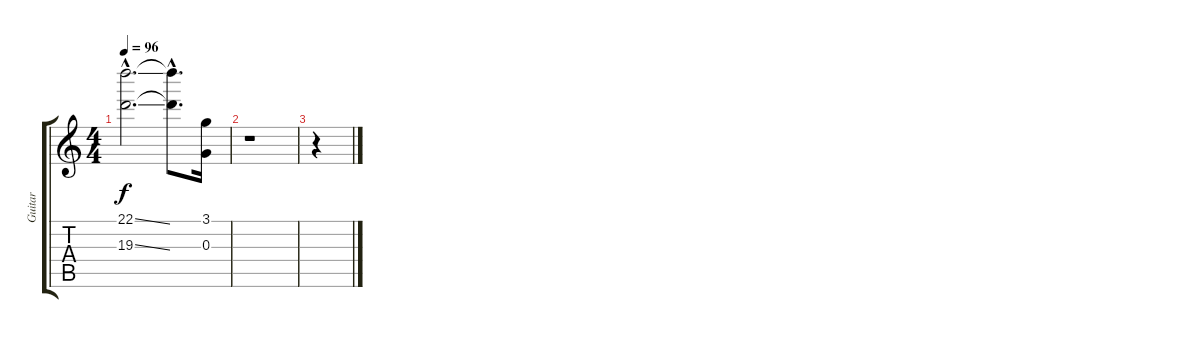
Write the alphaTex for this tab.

\track ("Guitar" "Guitar") {instrument distortionguitar}
\staff {score tabs}
\tuning (E4 B3 G3 D3 A2 E2) {hide}
\ts (4 4)
\tempo 96
\clef g2
\ks c
(22.1{ss hac} 19.3{ss hac}).2{d dy f} (22.1{hac t} 19.3{hac t}).8{d} (3.1 0.3).16 |
r.1 |
r.4
